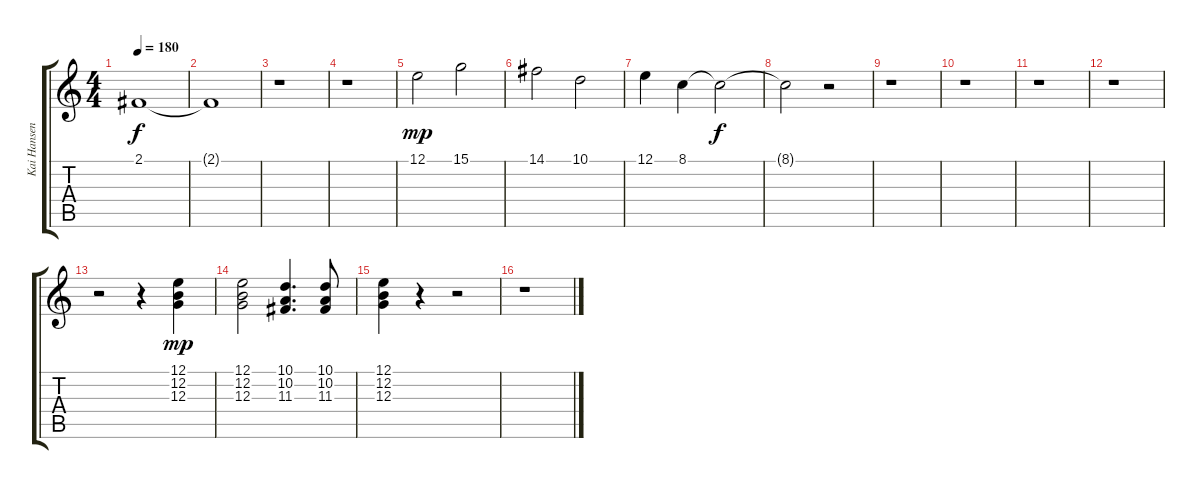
\track ("Kai Hansen" "Kai Hansen") {instrument bassoon}
\staff {score tabs}
\tuning (E4 B3 G3 D3 A2 E2) {hide}
\ts (4 4)
\tempo 180
\clef g2
\ks c
2.1.1{dy f} |
2.1{t}.1 |
r.1 |
r.1 |
12.1.2{dy mp} 15.1.2 |
14.1.2 10.1.2 |
12.1.4 8.1.4 8.1{t}.2{dy f} |
8.1{t}.2 r.2 |
r.1 |
r.1 |
r.1 |
r.1 |
r.2 r.4 (12.1 12.2 12.3).4{dy mp} |
(12.1 12.2 12.3).2 (10.1 10.2 11.3).4{d} (10.1 10.2 11.3).8 |
(12.1 12.2 12.3).4 r.4 r.2 |
r.1
